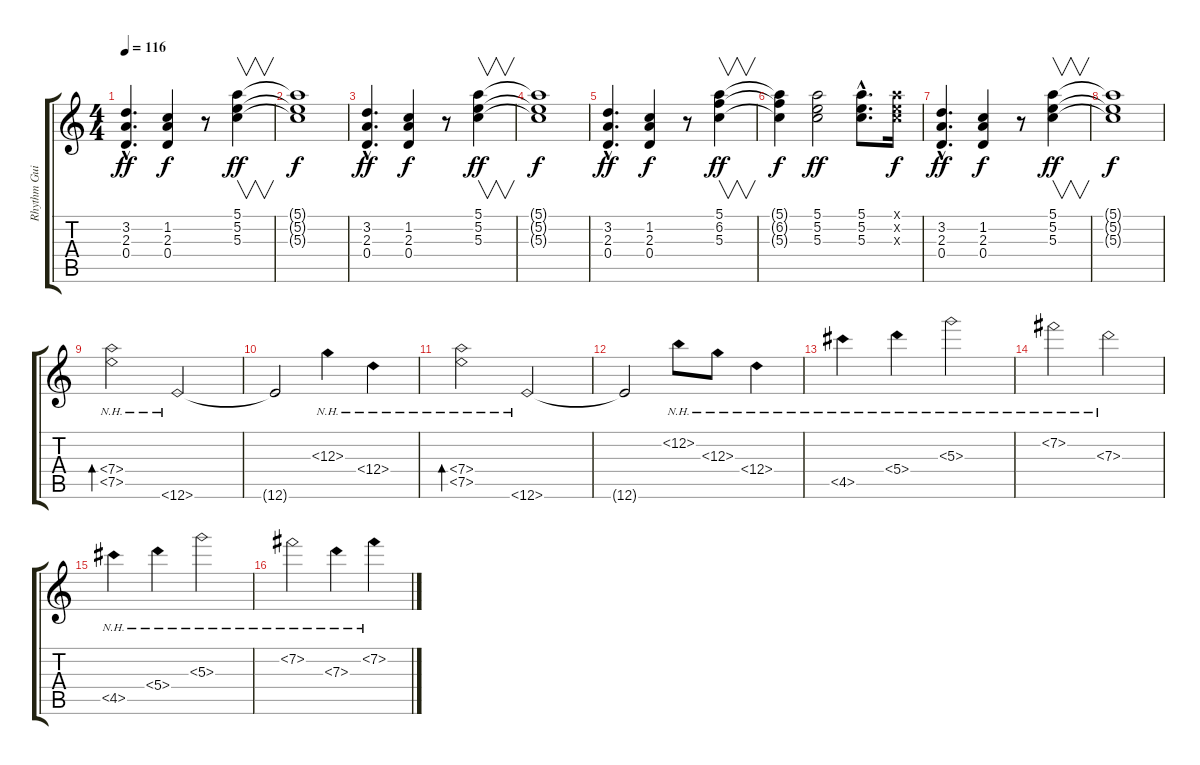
\track ("Rhythm Guitar 1" "Rhythm Gui") {instrument distortionguitar}
\staff {score tabs}
\tuning (E4 B3 G3 D3 A2 E2) {hide}
\ts (4 4)
\tempo 116
\clef g2
\ks c
(3.2{hac} 2.3{hac} 0.4{hac}).4{d dy ff} (1.2 2.3 0.4).4{dy f} r.8 (5.1 5.2 5.3).4{v dy ff} |
(5.1{t} 5.2{t} 5.3{t}).1{dy f} |
(3.2{hac} 2.3{hac} 0.4{hac}).4{d dy ff} (1.2 2.3 0.4).4{dy f} r.8 (5.1 5.2 5.3).4{v dy ff} |
(5.1{t} 5.2{t} 5.3{t}).1{dy f} |
(3.2{hac} 2.3{hac} 0.4{hac}).4{d dy ff} (1.2 2.3 0.4).4{dy f} r.8 (5.1 6.2 5.3).4{v dy ff} |
(5.1{t} 6.2{t} 5.3{t}).4{dy f} (5.1 5.2 5.3).2{dy ff} (5.1{hac} 5.2{hac} 5.3{hac}).8{d} (5.1{x} 5.2{x} 5.3{x}).16{dy f} |
(3.2{hac} 2.3{hac} 0.4{hac}).4{d dy ff} (1.2 2.3 0.4).4{dy f} r.8 (5.1 5.2 5.3).4{v dy ff} |
(5.1{t} 5.2{t} 5.3{t}).1{dy f} |
(7.4{nh} 7.5{nh}).2{bd 480 volume 16} 12.6{nh}.2 |
12.6{t}.2 12.3{nh}.4 12.4{nh}.4 |
(7.4{nh} 7.5{nh}).2{bd 480} 12.6{nh}.2 |
12.6{t}.2 12.2{nh}.8 12.3{nh}.8 12.4{nh}.4 |
4.5{nh}.4 5.4{nh}.4 5.3{nh}.2 |
7.2{nh}.2 7.3{nh}.2 |
4.5{nh}.4 5.4{nh}.4 5.3{nh}.2 |
7.2{nh}.2 7.3{nh}.4 7.2{nh}.4
